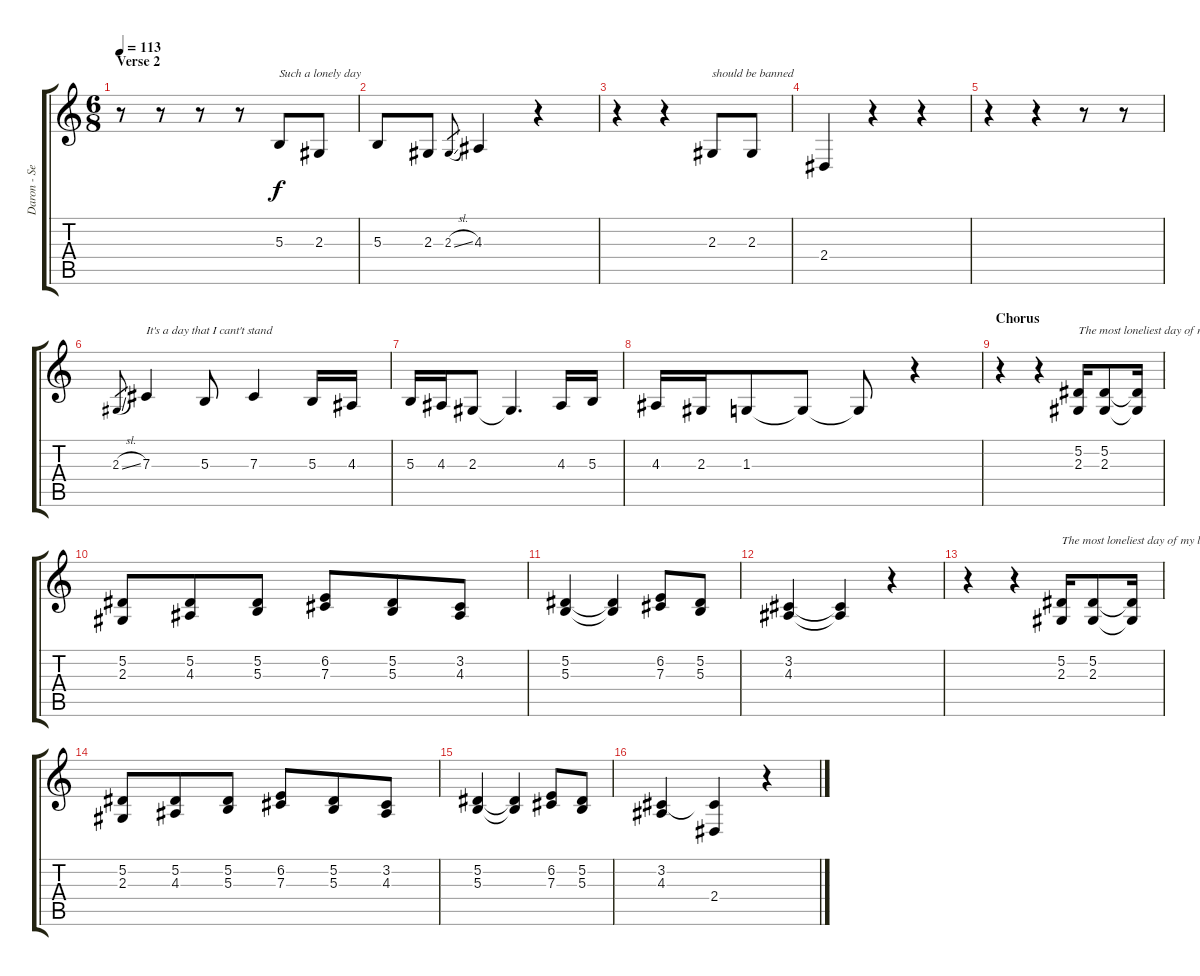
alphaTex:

\track ("Daron - Serj" "Daron - Se") {instrument tenorsax}
\staff {score tabs}
\tuning (Eb4 Bb3 Gb3 Db3 Ab2 Db2) {hide}
\ts (6 8)
\section ("" "Verse 2")
\tempo 113
\clef g2
\ks c
r.8{dy f} r.8 r.8 r.8 5.3.8{txt "Such a lonely day"} 2.3.8 |
5.3.8 2.3.8 2.3{sl}.8{gr} 4.3.4 r.4 |
r.4 r.4 2.3.8{txt "should be banned"} 2.3.8 |
2.4.4 r.4 r.4 |
r.4 r.4 r.8 r.8 |
2.3{sl}.8{gr} 7.3.4{txt "It's a day that I cant't stand"} 5.3.8 7.3.4 5.3.16 4.3.16 |
5.3.16 4.3.16 2.3.8 2.3{t}.4{d} 4.3.16 5.3.16 |
4.3.16 2.3.16 1.3.8 1.3{t}.8 1.3{t}.8 r.4 |
\section ("" "Chorus")
r.4 r.4 (5.2 2.3).16{txt "The most loneliest day of my life"} (5.2 2.3).8 (5.2{t} 2.3{t}).16 |
(5.2 2.3).8 (5.2 4.3).8 (5.2 5.3).8 (6.2 7.3).8 (5.2 5.3).8 (3.2 4.3).8 |
(5.2 5.3).4 (5.2{t} 5.3{t}).4 (6.2 7.3).8 (5.2 5.3).8 |
(3.2 4.3).4 (3.2{t} 4.3{t}).4 r.4 |
r.4 r.4 (5.2 2.3).16{txt "The most loneliest day of my life"} (5.2 2.3).8 (5.2{t} 2.3{t}).16 |
(5.2 2.3).8 (5.2 4.3).8 (5.2 5.3).8 (6.2 7.3).8 (5.2 5.3).8 (3.2 4.3).8 |
(5.2 5.3).4 (5.2{t} 5.3{t}).4 (6.2 7.3).8 (5.2 5.3).8 |
(3.2 4.3).4 (3.2{t} 2.4).4 r.4
